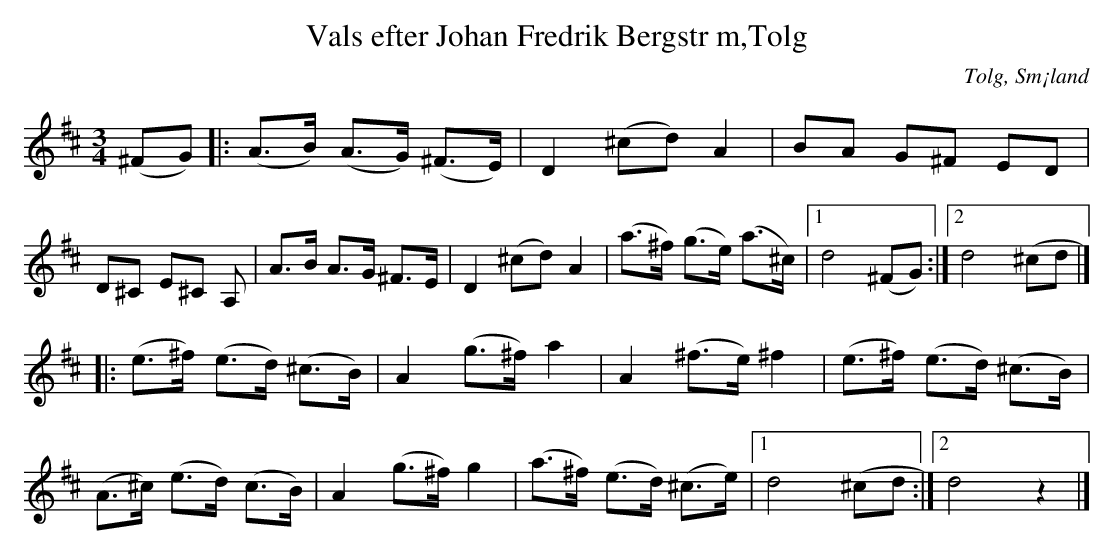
X:1
T:Vals efter Johan Fredrik Bergstr m,Tolg
O:Tolg, Sm¡land
M:3/4
L:1/8
K:D
(^FG)|:(A>B) (A>G) (^F>E)|D2 (^cd) A2|BA G^F ED|D^C E^C A,|A>B A>G ^F>E|D2 (^cd) A2|(a>^f) (g>e) (a>^c)|1 d4 (^FG):|2 d4 (^cd|]
|:(e>^f) (e>d) (^c>B)|A2 (g>^f) a2|A2 (^f>e) ^f2|(e>^f) (e>d) (^c>B)|(A>^c) (e>d) (c>B)|A2 (g>^f) g2|(a>^f) (e>d) (^c>e)|1 d4 (^cd:|2 d4 z2|]
